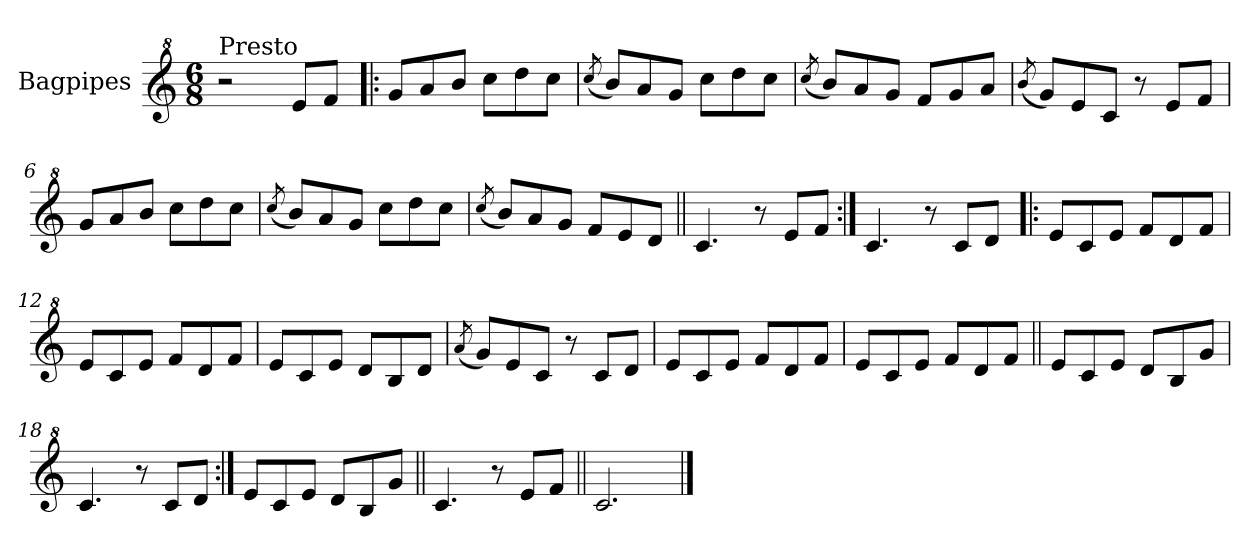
**kern
*part1
*staff1
*I"Bagpipes
*I'Bag
*clefG^2
*k[]
*C:
*M6/8
=1
!LO:TX:a:t=Presto
2r
8ee/L
8ff/J
=2!|:
8gg/L
8aa/
8bb/J
8ccc\L
8ddd\
8ccc\J
=3
(8qccc/
8bb/L)
8aa/
8gg/J
8ccc\L
8ddd\
8ccc\J
=4
(8qccc/
8bb/L)
8aa/
8gg/J
8ff/L
8gg/
8aa/J
=5
(8qbb/
8gg/L)
8ee/
8cc/J
8r
8ee/L
8ff/J
=6
8gg/L
8aa/
8bb/J
8ccc\L
8ddd\
8ccc\J
!!LO:LB:g=z
=7
(8qccc/
8bb/L)
8aa/
8gg/J
8ccc\L
8ddd\
8ccc\J
=8
(8qccc/
8bb/L)
8aa/
8gg/J
8ff/L
8ee/
8dd/J
=9||
4.cc/
8r
8ee/L
8ff/J
=10:|!
4.cc/
8r
8cc/L
8dd/J
=11!|:
8ee/L
8cc/
8ee/J
8ff/L
8dd/
8ff/J
=12
8ee/L
8cc/
8ee/J
8ff/L
8dd/
8ff/J
!!LO:LB:g=z
=13
8ee/L
8cc/
8ee/J
8dd/L
8b/
8dd/J
=14
(8qaa/
8gg/L)
8ee/
8cc/J
8r
8cc/L
8dd/J
=15
8ee/L
8cc/
8ee/J
8ff/L
8dd/
8ff/J
=16
8ee/L
8cc/
8ee/J
8ff/L
8dd/
8ff/J
=17||
8ee/L
8cc/
8ee/J
8dd/L
8b/
8gg/J
=18
4.cc/
8r
8cc/L
8dd/J
!!LO:LB:g=z
=19:|!
8ee/L
8cc/
8ee/J
8dd/L
8b/
8gg/J
=20||
4.cc/
8r
8ee/L
8ff/J
=21||
2.cc/
==
*-
